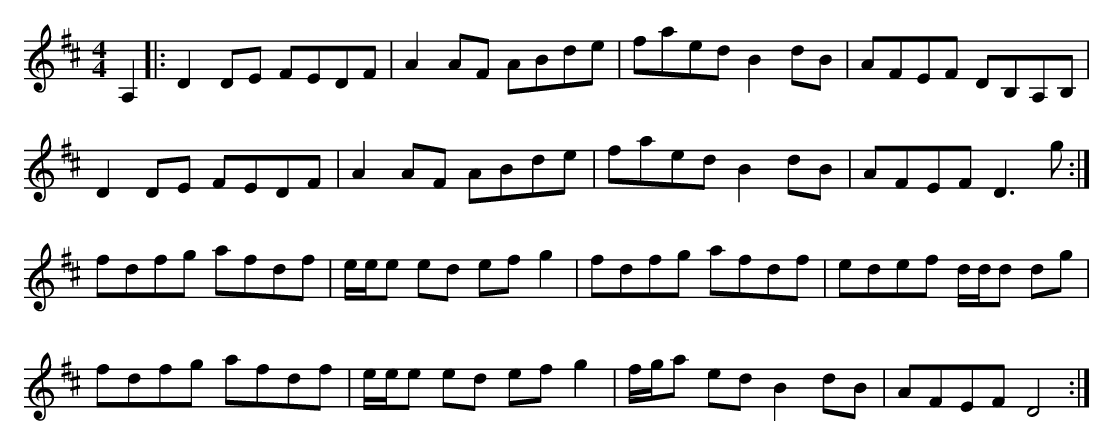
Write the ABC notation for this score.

X:1
M:4/4
K:D
A,2|:D2 DE FEDF|A2 AF ABde|faed B2 dB|AFEF DB,A,B,|
D2 DE FEDF|A2 AF ABde|faed B2 dB|AFEF D3 g:|
fdfg afdf|e/e/e ed efg2|fdfg afdf|edef d/d/d dg|
fdfg afdf|e/e/e ed efg2|f/g/a ed B2 dB|AFEF D4:|
